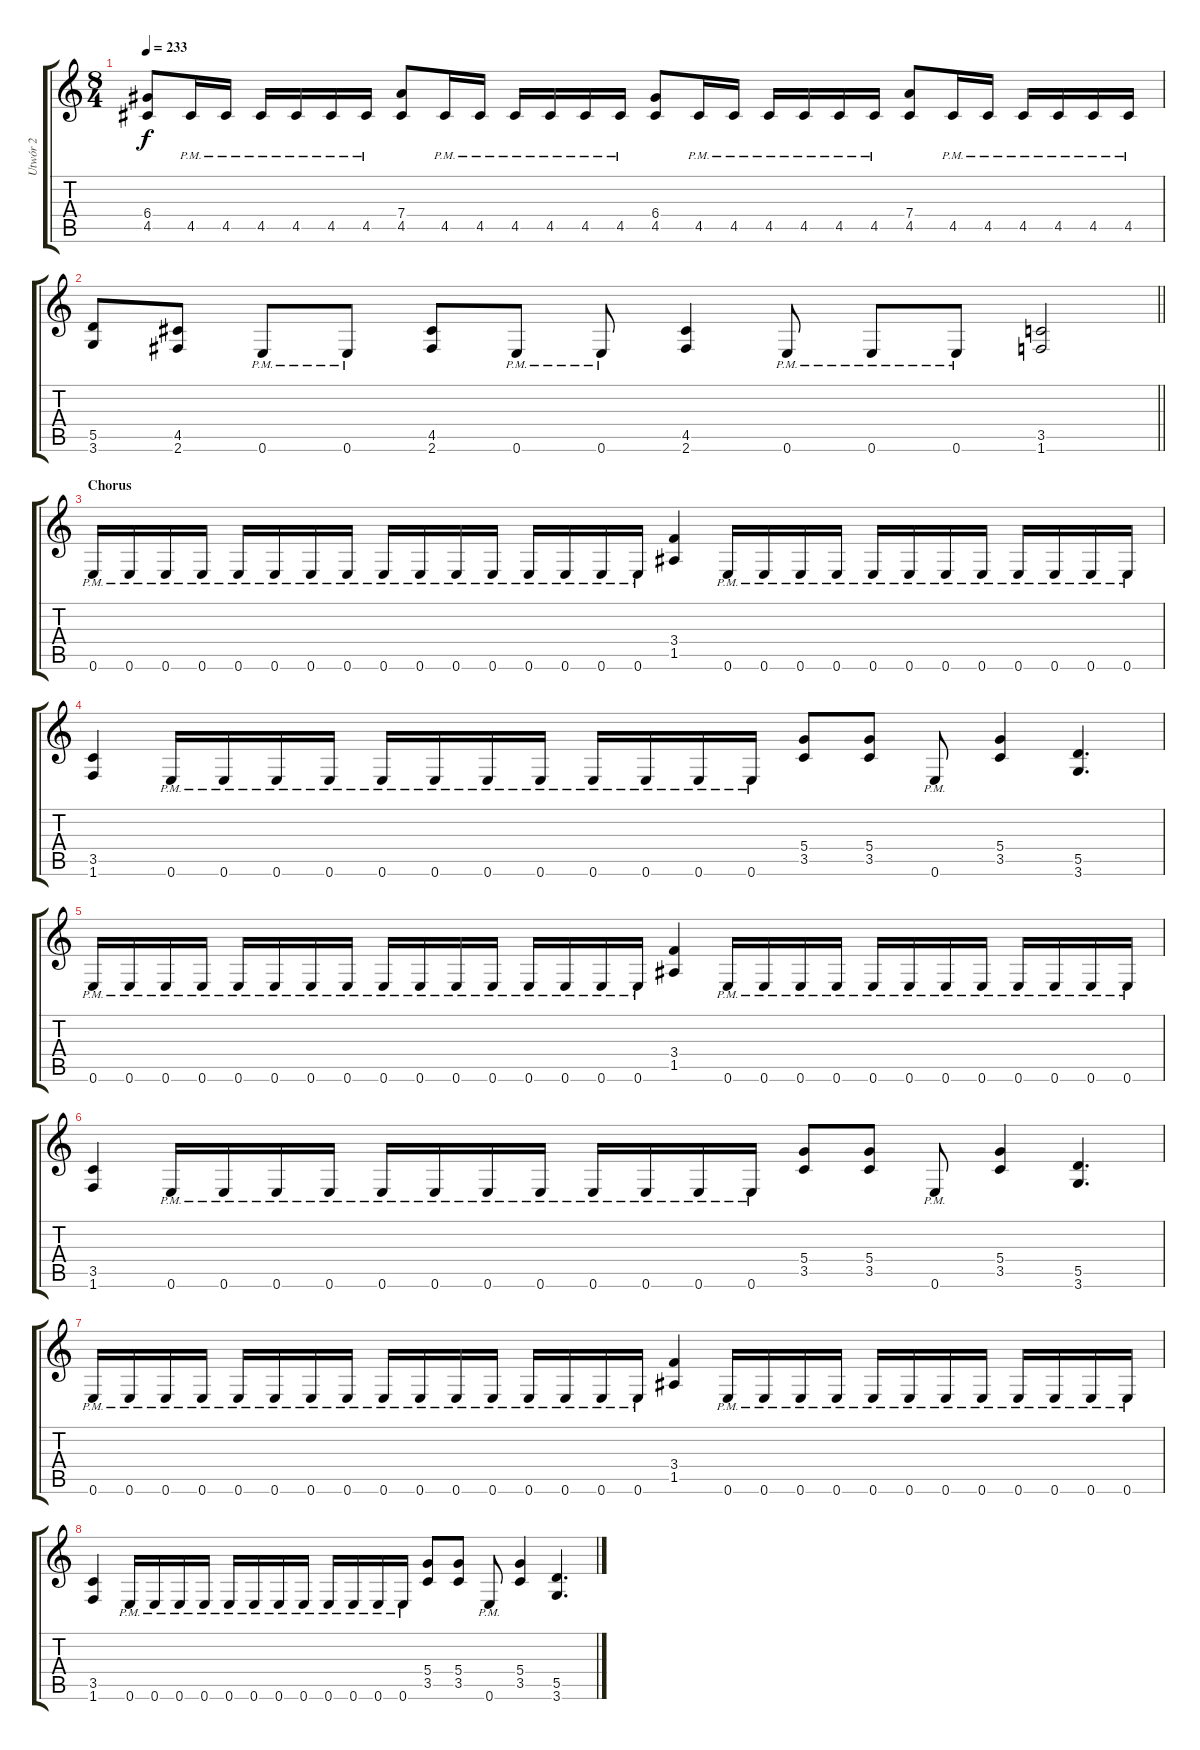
\track ("Utwór 2" "Utwór 2") {instrument distortionguitar}
\staff {score tabs}
\tuning (E4 B3 G3 D3 A2 E2) {hide}
\ts (8 4)
\tempo 233
\clef g2
\ks c
(6.4 4.5).8{dy f} 4.5{pm}.16 4.5{pm}.16 4.5{pm}.16 4.5{pm}.16 4.5{pm}.16 4.5{pm}.16 (7.4 4.5).8 4.5{pm}.16 4.5{pm}.16 4.5{pm}.16 4.5{pm}.16 4.5{pm}.16 4.5{pm}.16 (6.4 4.5).8 4.5{pm}.16 4.5{pm}.16 4.5{pm}.16 4.5{pm}.16 4.5{pm}.16 4.5{pm}.16 (7.4 4.5).8 4.5{pm}.16 4.5{pm}.16 4.5{pm}.16 4.5{pm}.16 4.5{pm}.16 4.5{pm}.16 |
\barLineRight lightlight
(5.5 3.6).8 (4.5 2.6).8 0.6{pm}.8 0.6{pm}.8 (4.5 2.6).8 0.6{pm}.8 0.6{pm}.8 (4.5 2.6).4 0.6{pm}.8 0.6{pm}.8 0.6{pm}.8 (3.5 1.6).2 |
\section ("" "Chorus")
0.6{pm}.16 0.6{pm}.16 0.6{pm}.16 0.6{pm}.16 0.6{pm}.16 0.6{pm}.16 0.6{pm}.16 0.6{pm}.16 0.6{pm}.16 0.6{pm}.16 0.6{pm}.16 0.6{pm}.16 0.6{pm}.16 0.6{pm}.16 0.6{pm}.16 0.6{pm}.16 (3.4 1.5).4 0.6{pm}.16 0.6{pm}.16 0.6{pm}.16 0.6{pm}.16 0.6{pm}.16 0.6{pm}.16 0.6{pm}.16 0.6{pm}.16 0.6{pm}.16 0.6{pm}.16 0.6{pm}.16 0.6{pm}.16 |
(3.5 1.6).4 0.6{pm}.16 0.6{pm}.16 0.6{pm}.16 0.6{pm}.16 0.6{pm}.16 0.6{pm}.16 0.6{pm}.16 0.6{pm}.16 0.6{pm}.16 0.6{pm}.16 0.6{pm}.16 0.6{pm}.16 (5.4 3.5).8 (5.4 3.5).8 0.6{pm}.8 (5.4 3.5).4 (5.5 3.6).4{d} |
0.6{pm}.16 0.6{pm}.16 0.6{pm}.16 0.6{pm}.16 0.6{pm}.16 0.6{pm}.16 0.6{pm}.16 0.6{pm}.16 0.6{pm}.16 0.6{pm}.16 0.6{pm}.16 0.6{pm}.16 0.6{pm}.16 0.6{pm}.16 0.6{pm}.16 0.6{pm}.16 (3.4 1.5).4 0.6{pm}.16 0.6{pm}.16 0.6{pm}.16 0.6{pm}.16 0.6{pm}.16 0.6{pm}.16 0.6{pm}.16 0.6{pm}.16 0.6{pm}.16 0.6{pm}.16 0.6{pm}.16 0.6{pm}.16 |
(3.5 1.6).4 0.6{pm}.16 0.6{pm}.16 0.6{pm}.16 0.6{pm}.16 0.6{pm}.16 0.6{pm}.16 0.6{pm}.16 0.6{pm}.16 0.6{pm}.16 0.6{pm}.16 0.6{pm}.16 0.6{pm}.16 (5.4 3.5).8 (5.4 3.5).8 0.6{pm}.8 (5.4 3.5).4 (5.5 3.6).4{d} |
0.6{pm}.16 0.6{pm}.16 0.6{pm}.16 0.6{pm}.16 0.6{pm}.16 0.6{pm}.16 0.6{pm}.16 0.6{pm}.16 0.6{pm}.16 0.6{pm}.16 0.6{pm}.16 0.6{pm}.16 0.6{pm}.16 0.6{pm}.16 0.6{pm}.16 0.6{pm}.16 (3.4 1.5).4 0.6{pm}.16 0.6{pm}.16 0.6{pm}.16 0.6{pm}.16 0.6{pm}.16 0.6{pm}.16 0.6{pm}.16 0.6{pm}.16 0.6{pm}.16 0.6{pm}.16 0.6{pm}.16 0.6{pm}.16 |
(3.5 1.6).4 0.6{pm}.16 0.6{pm}.16 0.6{pm}.16 0.6{pm}.16 0.6{pm}.16 0.6{pm}.16 0.6{pm}.16 0.6{pm}.16 0.6{pm}.16 0.6{pm}.16 0.6{pm}.16 0.6{pm}.16 (5.4 3.5).8 (5.4 3.5).8 0.6{pm}.8 (5.4 3.5).4 (5.5 3.6).4{d}
